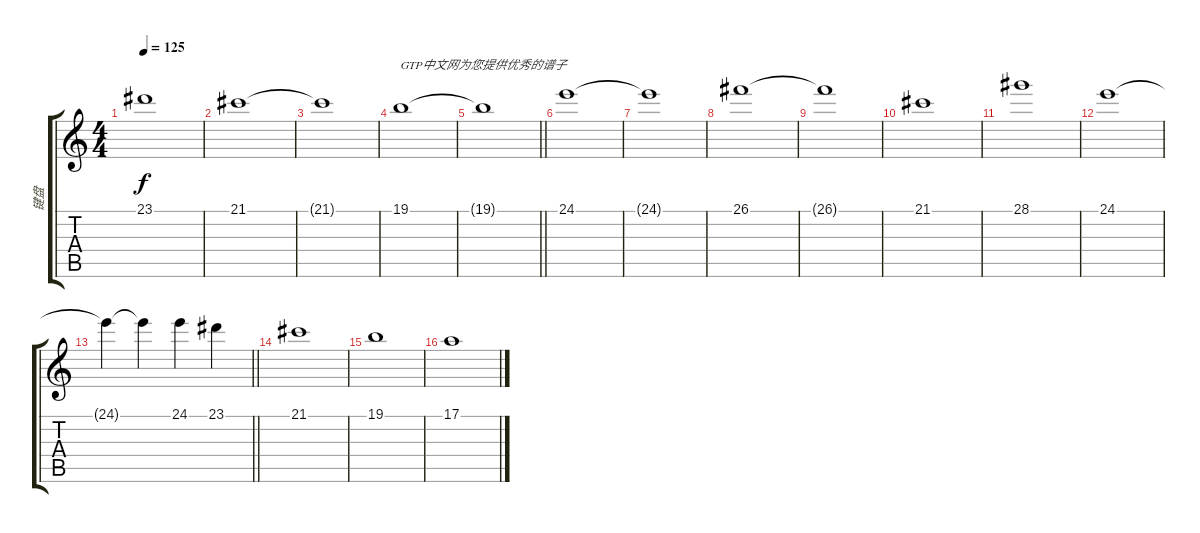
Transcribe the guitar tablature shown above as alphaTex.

\track ("键盘" "键盘") {instrument lead1square}
\staff {score tabs}
\tuning (E4 B3 G3 D3 A2 E2) {hide}
\ts (4 4)
\tempo 125
\clef g2
\ks c
23.1{t}.1{dy f} |
21.1.1 |
21.1{t}.1 |
19.1.1{txt "GTP中文网为您提供优秀的谱子"} |
\barLineRight lightlight
19.1{t}.1 |
24.1.1 |
24.1{t}.1 |
26.1.1 |
26.1{t}.1 |
21.1.1 |
28.1.1 |
24.1.1 |
\barLineRight lightlight
24.1{t}.4 24.1{t}.4 24.1.4 23.1.4 |
21.1.1 |
19.1.1 |
17.1.1
